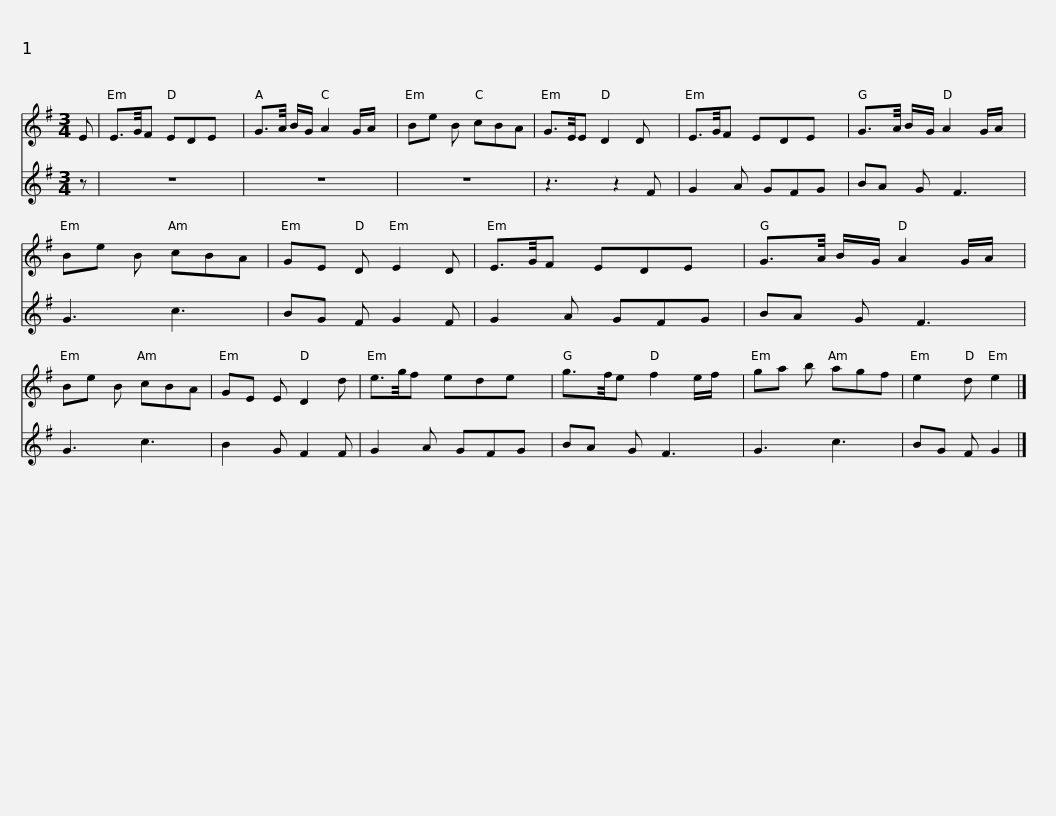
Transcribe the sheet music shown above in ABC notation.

X:1
%%score 1 2
L:1/8
M:3/4
I:linebreak $
K:Emin
V:1 treble
V:2 treble
V:1
 E | E3/2G/4F EDE x/4 | G3/2A/4 B/G/ A2 G/A/ x/4 | Be B cBA | G3/2E/4E D2 D x/4 | %5
 E3/2G/4F EDE x/4 |$ G3/2A/4 B/G/ A2 G/A/ x/4 | Be B cBA | GE D E2 D | E3/2G/4F EDE x/4 | %10
 G3/2A/4 B/G/ A2 G/A/ x/4 |$ Be B cBA | GE E D2 d | e3/2g/4f ede x/4 | g3/2f/4e f2 e/f/ x/4 | %15
 ga b agf | e2 d e2 |] %17
V:2
 z | z6 | z6 | z6 | z3 z2 F | %5
 G2 A GFG |$ BA G F3 | G3 c3 | BG F G2 F | G2 A GFG | %10
 BA G F3 |$ G3 c3 | B2 G F2 F | G2 A GFG | BA G F3 | %15
 G3 c3 | BG F G2 |] %17
